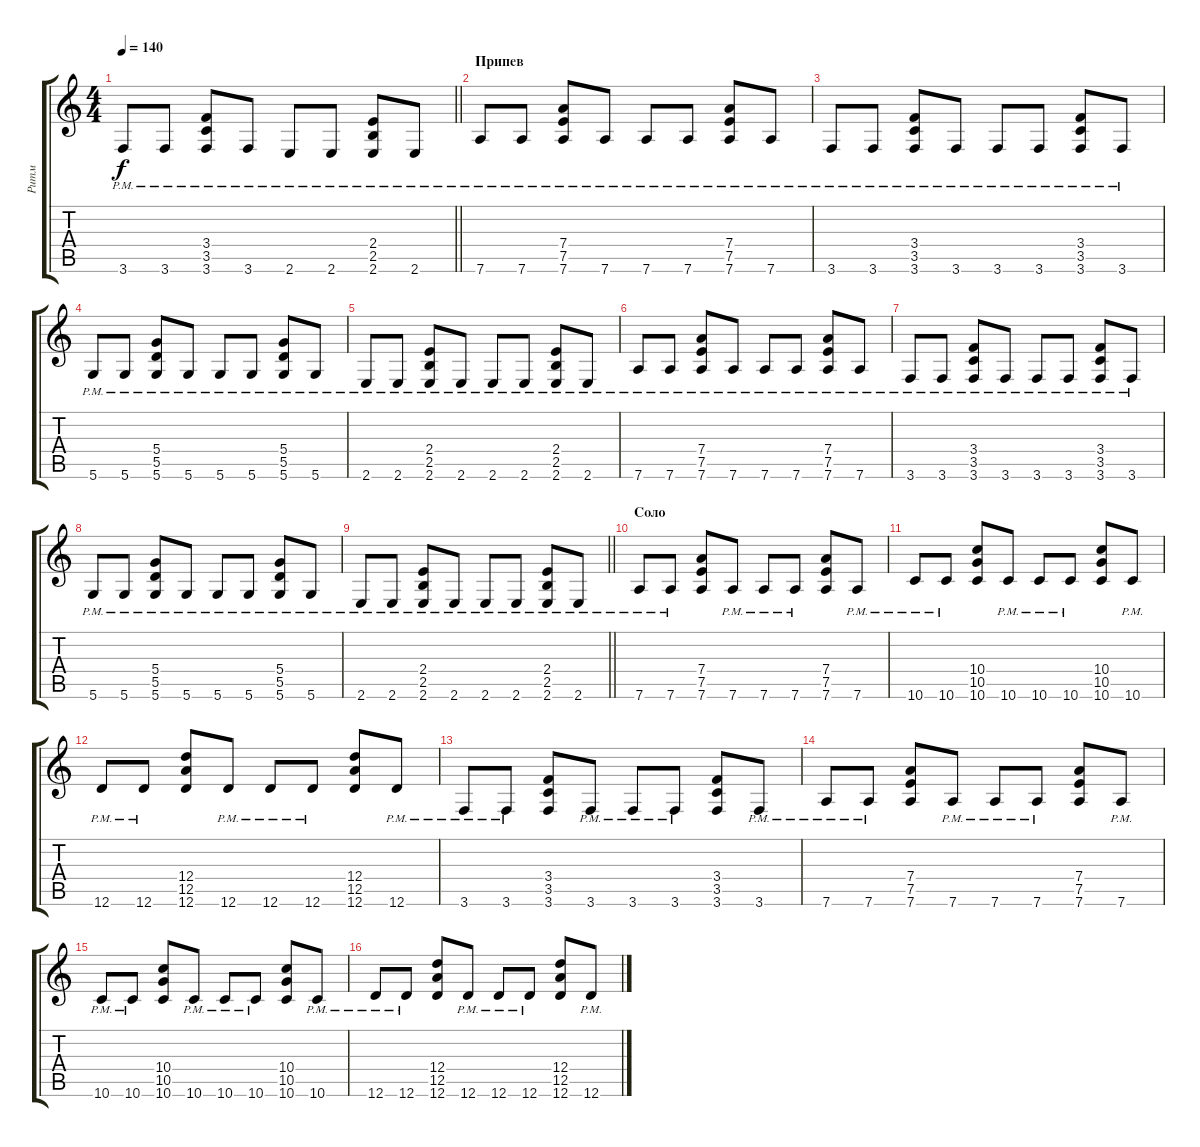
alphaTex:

\track ("Ритм" "Ритм") {instrument distortionguitar}
\staff {score tabs}
\tuning (E4 B3 G3 D3 A2 D2) {hide}
\ts (4 4)
\tempo 140
\clef g2
\barLineRight lightlight
\ks c
3.6{pm}.8{dy f} 3.6{pm}.8 (3.4{pm} 3.5{pm} 3.6{pm}).8 3.6{pm}.8 2.6{pm}.8 2.6{pm}.8 (2.4{pm} 2.5{pm} 2.6{pm}).8 2.6{pm}.8 |
\section ("" "Припев")
7.6{pm}.8 7.6{pm}.8 (7.4{pm} 7.5{pm} 7.6{pm}).8 7.6{pm}.8 7.6{pm}.8 7.6{pm}.8 (7.4{pm} 7.5{pm} 7.6{pm}).8 7.6{pm}.8 |
3.6{pm}.8 3.6{pm}.8 (3.4{pm} 3.5{pm} 3.6{pm}).8 3.6{pm}.8 3.6{pm}.8 3.6{pm}.8 (3.4{pm} 3.5{pm} 3.6{pm}).8 3.6{pm}.8 |
5.6{pm}.8 5.6{pm}.8 (5.4{pm} 5.5{pm} 5.6{pm}).8 5.6{pm}.8 5.6{pm}.8 5.6{pm}.8 (5.4{pm} 5.5{pm} 5.6{pm}).8 5.6{pm}.8 |
2.6{pm}.8 2.6{pm}.8 (2.4{pm} 2.5{pm} 2.6{pm}).8 2.6{pm}.8 2.6{pm}.8 2.6{pm}.8 (2.4{pm} 2.5{pm} 2.6{pm}).8 2.6{pm}.8 |
7.6{pm}.8 7.6{pm}.8 (7.4{pm} 7.5{pm} 7.6{pm}).8 7.6{pm}.8 7.6{pm}.8 7.6{pm}.8 (7.4{pm} 7.5{pm} 7.6{pm}).8 7.6{pm}.8 |
3.6{pm}.8 3.6{pm}.8 (3.4{pm} 3.5{pm} 3.6{pm}).8 3.6{pm}.8 3.6{pm}.8 3.6{pm}.8 (3.4{pm} 3.5{pm} 3.6{pm}).8 3.6{pm}.8 |
5.6{pm}.8 5.6{pm}.8 (5.4{pm} 5.5{pm} 5.6{pm}).8 5.6{pm}.8 5.6{pm}.8 5.6{pm}.8 (5.4{pm} 5.5{pm} 5.6{pm}).8 5.6{pm}.8 |
\barLineRight lightlight
2.6{pm}.8 2.6{pm}.8 (2.4{pm} 2.5{pm} 2.6{pm}).8 2.6{pm}.8 2.6{pm}.8 2.6{pm}.8 (2.4{pm} 2.5{pm} 2.6{pm}).8 2.6{pm}.8 |
\section ("" "Соло")
7.6{pm}.8{instrument distortionguitar} 7.6{pm}.8 (7.4 7.5 7.6).8 7.6{pm}.8 7.6{pm}.8 7.6{pm}.8 (7.4 7.5 7.6).8 7.6{pm}.8 |
10.6{pm}.8 10.6{pm}.8 (10.4 10.5 10.6).8 10.6{pm}.8 10.6{pm}.8 10.6{pm}.8 (10.4 10.5 10.6).8 10.6{pm}.8 |
12.6{pm}.8 12.6{pm}.8 (12.4 12.5 12.6).8 12.6{pm}.8 12.6{pm}.8 12.6{pm}.8 (12.4 12.5 12.6).8 12.6{pm}.8 |
3.6{pm}.8 3.6{pm}.8 (3.4 3.5 3.6).8 3.6{pm}.8 3.6{pm}.8 3.6{pm}.8 (3.4 3.5 3.6).8 3.6{pm}.8 |
7.6{pm}.8{instrument distortionguitar} 7.6{pm}.8 (7.4 7.5 7.6).8 7.6{pm}.8 7.6{pm}.8 7.6{pm}.8 (7.4 7.5 7.6).8 7.6{pm}.8 |
10.6{pm}.8 10.6{pm}.8 (10.4 10.5 10.6).8 10.6{pm}.8 10.6{pm}.8 10.6{pm}.8 (10.4 10.5 10.6).8 10.6{pm}.8 |
12.6{pm}.8 12.6{pm}.8 (12.4 12.5 12.6).8 12.6{pm}.8 12.6{pm}.8 12.6{pm}.8 (12.4 12.5 12.6).8 12.6{pm}.8
